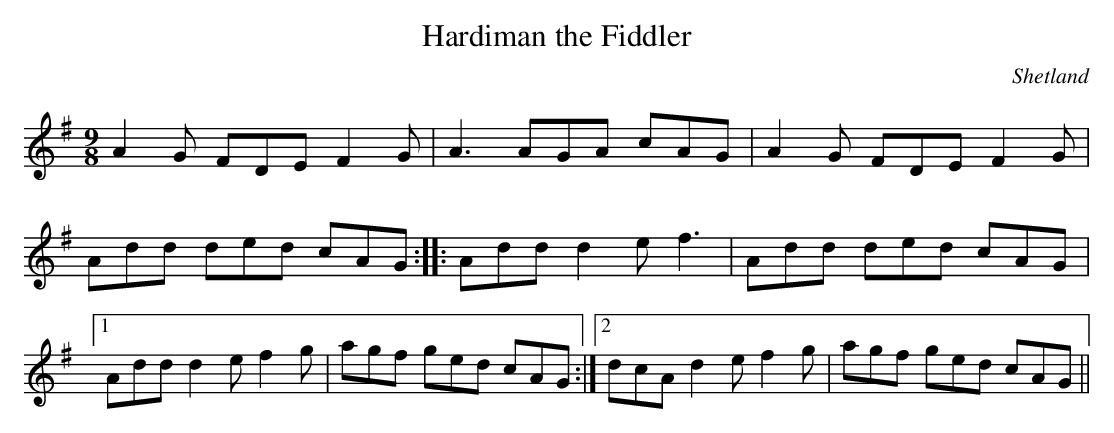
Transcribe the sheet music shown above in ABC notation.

X:1
T:Hardiman the Fiddler
O:Shetland
M:9/8
K:ADor
A2G FDE F2G|A3 AGA cAG|\
A2G FDE F2G|Add ded cAG::\
Add d2e f3|Add ded cAG\
|1 Add d2e f2g|agf ged cAG:|2 \
dcA d2e f2g|agf ged cAG||
